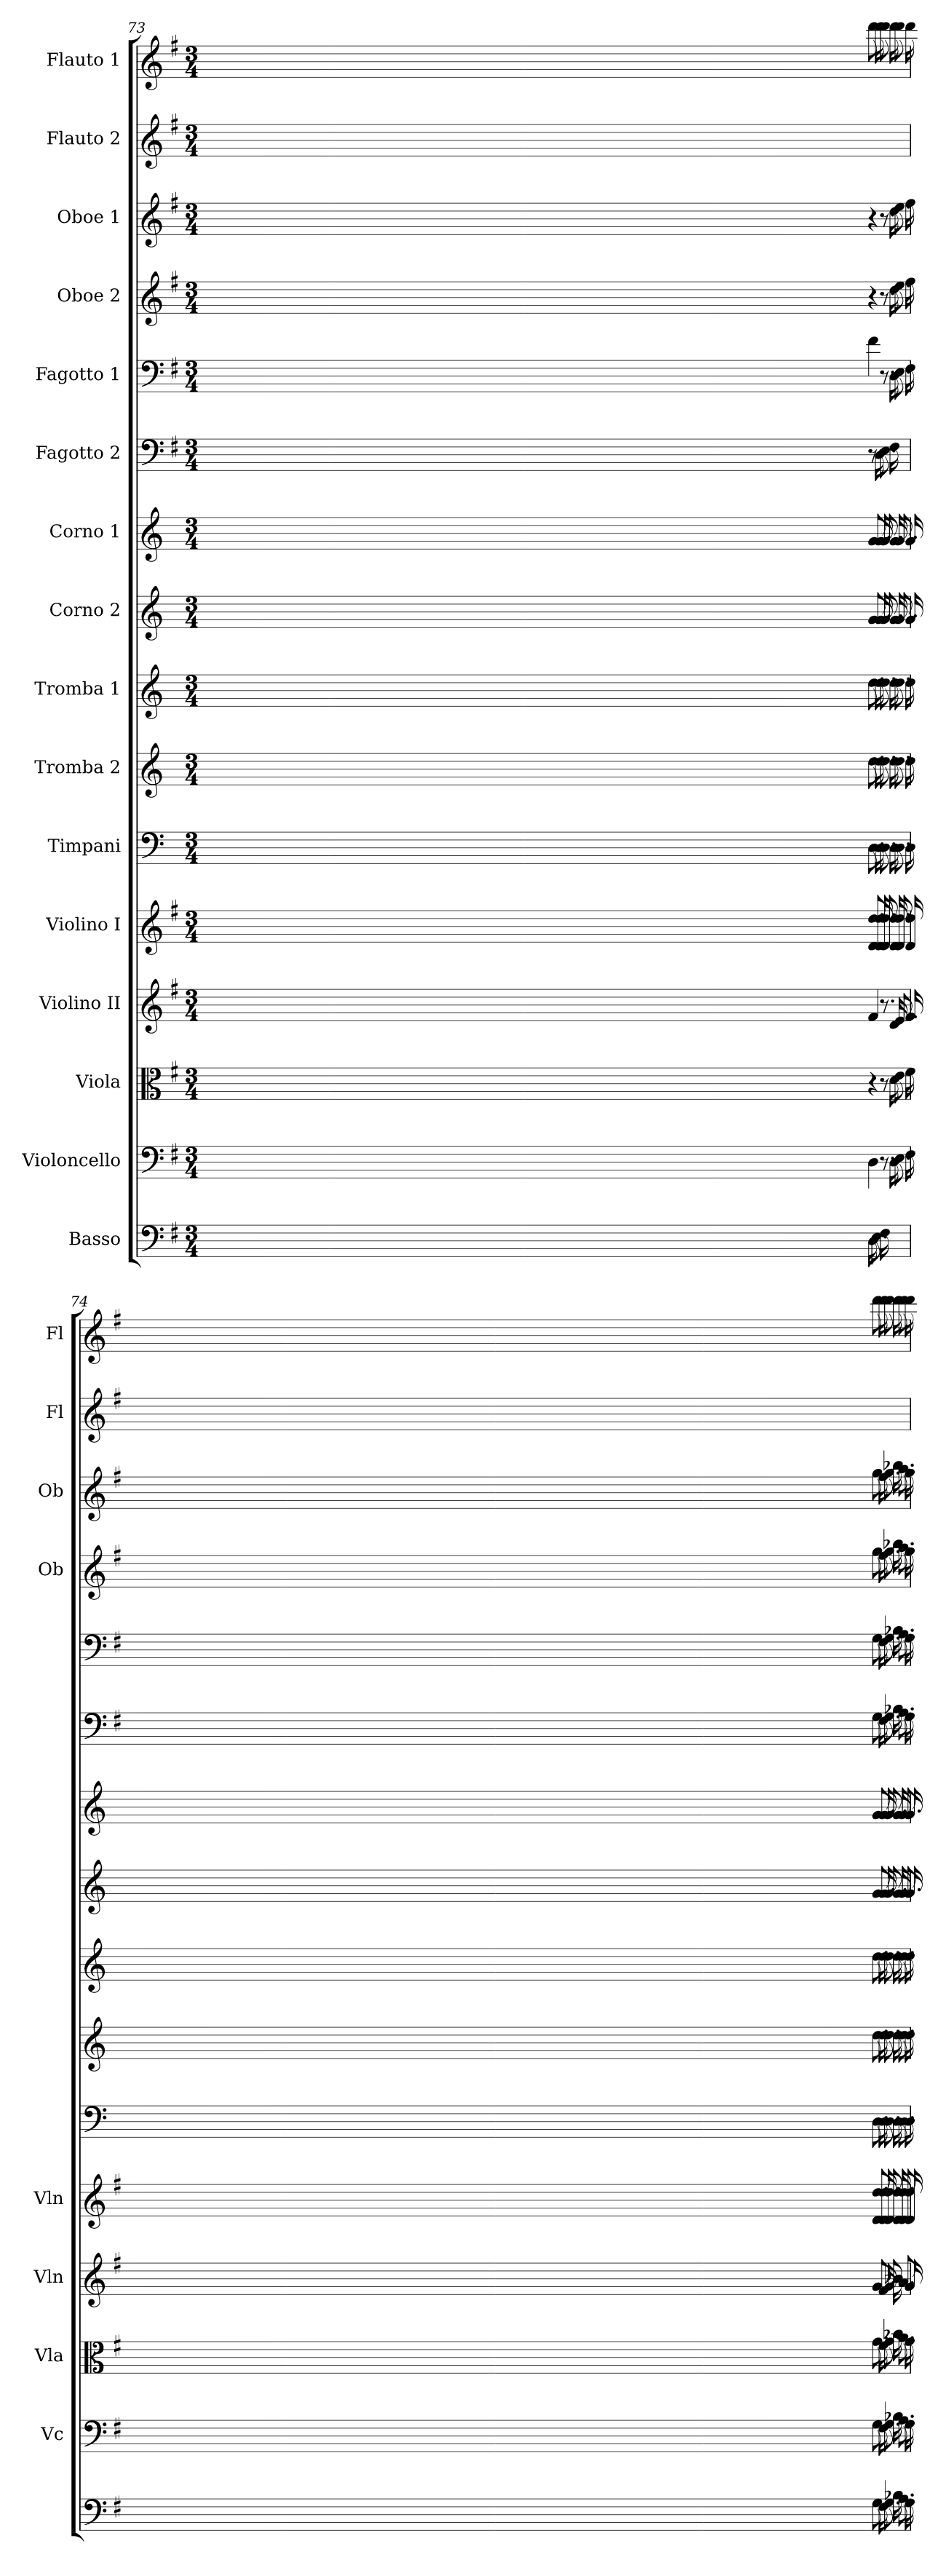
**kern	**kern	**kern	**kern	**kern	**kern	**kern	**kern	**kern	**kern	**kern	**kern	**kern	**kern	**kern	**kern
*part16	*part15	*part14	*part13	*part12	*part11	*part10	*part9	*part8	*part7	*part6	*part5	*part4	*part3	*part2	*part1
*staff16	*staff15	*staff14	*staff13	*staff12	*staff11	*staff10	*staff9	*staff8	*staff7	*staff6	*staff5	*staff4	*staff3	*staff2	*staff1
*I"Basso	*I"Violoncello	*I"Viola	*I"Violino II	*I"Violino I	*I"Timpani	*I"Tromba 2	*I"Tromba 1	*I"Corno 2	*I"Corno 1	*I"Fagotto 2	*I"Fagotto 1	*I"Oboe 2	*I"Oboe 1	*I"Flauto 2	*I"Flauto 1
*	*I'Vc	*I'Vla	*I'Vln	*I'Vln	*	*	*	*	*	*	*	*I'Ob	*I'Ob	*I'Fl	*I'Fl
*clefF4	*clefF4	*clefC3	*clefG2	*clefG2	*clefF4	*clefG2	*clefG2	*clefG2	*clefG2	*clefF4	*clefF4	*clefG2	*clefG2	*clefG2	*clefG2
*ITrd7c12	*	*	*	*	*	*ITrd1c2	*ITrd1c2	*ITrd3c5	*ITrd3c5	*	*	*	*	*	*
*k[f#]	*k[f#]	*k[f#]	*k[f#]	*k[f#]	*	*	*	*	*	*k[f#]	*k[f#]	*k[f#]	*k[f#]	*k[f#]	*k[f#]
*M3/4	*M3/4	*M3/4	*M3/4	*M3/4	*M3/4	*M3/4	*M3/4	*M3/4	*M3/4	*M3/4	*M3/4	*M3/4	*M3/4	*M3/4	*M3/4
=73	=73	=73	=73	=73	=73	=73	=73	=73	=73	=73	=73	=73	=73	=73	=73
1ryy	1ryy	1ryy	1ryy	1ryy	1ryy	1ryy	1ryy	1ryy	1ryy	1ryy	1ryy	1ryy	1ryy	1ryy	1ryy
1ryy	1ryy	1ryy	1ryy	1ryy	1ryy	1ryy	1ryy	1ryy	1ryy	1ryy	1ryy	1ryy	1ryy	1ryy	1ryy
1ryy	1ryy	1ryy	1ryy	1ryy	1ryy	1ryy	1ryy	1ryy	1ryy	1ryy	1ryy	1ryy	1ryy	1ryy	1ryy
1ryy	1ryy	1ryy	1ryy	1ryy	1ryy	1ryy	1ryy	1ryy	1ryy	1ryy	1ryy	1ryy	1ryy	1ryy	1ryy
1ryy	1ryy	1ryy	1ryy	1ryy	1ryy	1ryy	1ryy	1ryy	1ryy	1ryy	1ryy	1ryy	1ryy	1ryy	1ryy
1ryy	1ryy	1ryy	1ryy	1ryy	1ryy	1ryy	1ryy	1ryy	1ryy	1ryy	1ryy	1ryy	1ryy	1ryy	1ryy
1ryy	1ryy	1ryy	1ryy	1ryy	1ryy	1ryy	1ryy	1ryy	1ryy	1ryy	1ryy	1ryy	1ryy	1ryy	1ryy
1ryy	1ryy	1ryy	1ryy	1ryy	1ryy	1ryy	1ryy	1ryy	1ryy	1ryy	1ryy	1ryy	1ryy	1ryy	1ryy
1ryy	1ryy	1ryy	1ryy	1ryy	1ryy	1ryy	1ryy	1ryy	1ryy	1ryy	1ryy	1ryy	1ryy	1ryy	1ryy
1ryy	1ryy	1ryy	1ryy	1ryy	1ryy	1ryy	1ryy	1ryy	1ryy	1ryy	1ryy	1ryy	1ryy	1ryy	1ryy
1ryy	1ryy	1ryy	1ryy	1ryy	1ryy	1ryy	1ryy	1ryy	1ryy	1ryy	1ryy	1ryy	1ryy	1ryy	1ryy
1ryy	1ryy	1ryy	1ryy	1ryy	1ryy	1ryy	1ryy	1ryy	1ryy	1ryy	1ryy	1ryy	1ryy	1ryy	1ryy
1ryy	1ryy	1ryy	1ryy	1ryy	1ryy	1ryy	1ryy	1ryy	1ryy	1ryy	1ryy	1ryy	1ryy	1ryy	1ryy
1ryy	1ryy	1ryy	1ryy	1ryy	1ryy	1ryy	1ryy	1ryy	1ryy	1ryy	1ryy	1ryy	1ryy	1ryy	1ryy
1ryy	1ryy	1ryy	1ryy	1ryy	1ryy	1ryy	1ryy	1ryy	1ryy	1ryy	1ryy	1ryy	1ryy	1ryy	1ryy
1ryy	1ryy	1ryy	1ryy	1ryy	1ryy	1ryy	1ryy	1ryy	1ryy	1ryy	1ryy	1ryy	1ryy	1ryy	1ryy
1ryy	1ryy	1ryy	1ryy	1ryy	1ryy	1ryy	1ryy	1ryy	1ryy	1ryy	1ryy	1ryy	1ryy	1ryy	1ryy
1ryy	1ryy	1ryy	1ryy	1ryy	1ryy	1ryy	1ryy	1ryy	1ryy	1ryy	1ryy	1ryy	1ryy	1ryy	1ryy
1ryy	1ryy	1ryy	1ryy	1ryy	1ryy	1ryy	1ryy	1ryy	1ryy	1ryy	1ryy	1ryy	1ryy	1ryy	1ryy
1ryy	1ryy	1ryy	1ryy	1ryy	1ryy	1ryy	1ryy	1ryy	1ryy	1ryy	1ryy	1ryy	1ryy	1ryy	1ryy
1ryy	1ryy	1ryy	1ryy	1ryy	1ryy	1ryy	1ryy	1ryy	1ryy	1ryy	1ryy	1ryy	1ryy	1ryy	1ryy
1ryy	1ryy	1ryy	1ryy	1ryy	1ryy	1ryy	1ryy	1ryy	1ryy	1ryy	1ryy	1ryy	1ryy	1ryy	1ryy
1ryy	1ryy	1ryy	1ryy	1ryy	1ryy	1ryy	1ryy	1ryy	1ryy	1ryy	1ryy	1ryy	1ryy	1ryy	1ryy
1ryy	1ryy	1ryy	1ryy	1ryy	1ryy	1ryy	1ryy	1ryy	1ryy	1ryy	1ryy	1ryy	1ryy	1ryy	1ryy
1ryy	1ryy	1ryy	1ryy	1ryy	1ryy	1ryy	1ryy	1ryy	1ryy	1ryy	1ryy	1ryy	1ryy	1ryy	1ryy
1ryy	1ryy	1ryy	1ryy	1ryy	1ryy	1ryy	1ryy	1ryy	1ryy	1ryy	1ryy	1ryy	1ryy	1ryy	1ryy
1ryy	1ryy	1ryy	1ryy	1ryy	1ryy	1ryy	1ryy	1ryy	1ryy	1ryy	1ryy	1ryy	1ryy	1ryy	1ryy
1ryy	1ryy	1ryy	1ryy	1ryy	1ryy	1ryy	1ryy	1ryy	1ryy	1ryy	1ryy	1ryy	1ryy	1ryy	1ryy
1ryy	1ryy	1ryy	1ryy	1ryy	1ryy	1ryy	1ryy	1ryy	1ryy	1ryy	1ryy	1ryy	1ryy	1ryy	1ryy
1ryy	1ryy	1ryy	1ryy	1ryy	1ryy	1ryy	1ryy	1ryy	1ryy	1ryy	1ryy	1ryy	1ryy	1ryy	1ryy
1ryy	1ryy	1ryy	1ryy	1ryy	1ryy	1ryy	1ryy	1ryy	1ryy	1ryy	1ryy	1ryy	1ryy	1ryy	1ryy
1ryy	1ryy	1ryy	1ryy	1ryy	1ryy	1ryy	1ryy	1ryy	1ryy	1ryy	1ryy	1ryy	1ryy	1ryy	1ryy
1ryy	1ryy	1ryy	1ryy	1ryy	1ryy	1ryy	1ryy	1ryy	1ryy	1ryy	1ryy	1ryy	1ryy	1ryy	1ryy
1ryy	1ryy	1ryy	1ryy	1ryy	1ryy	1ryy	1ryy	1ryy	1ryy	1ryy	1ryy	1ryy	1ryy	1ryy	1ryy
1ryy	1ryy	1ryy	1ryy	1ryy	1ryy	1ryy	1ryy	1ryy	1ryy	1ryy	1ryy	1ryy	1ryy	1ryy	1ryy
1ryy	1ryy	1ryy	1ryy	1ryy	1ryy	1ryy	1ryy	1ryy	1ryy	1ryy	1ryy	1ryy	1ryy	1ryy	1ryy
1ryy	1ryy	1ryy	1ryy	1ryy	1ryy	1ryy	1ryy	1ryy	1ryy	1ryy	1ryy	1ryy	1ryy	1ryy	1ryy
1ryy	1ryy	1ryy	1ryy	1ryy	1ryy	1ryy	1ryy	1ryy	1ryy	1ryy	1ryy	1ryy	1ryy	1ryy	1ryy
1ryy	1ryy	1ryy	1ryy	1ryy	1ryy	1ryy	1ryy	1ryy	1ryy	1ryy	1ryy	1ryy	1ryy	1ryy	1ryy
1ryy	1ryy	1ryy	1ryy	1ryy	1ryy	1ryy	1ryy	1ryy	1ryy	1ryy	1ryy	1ryy	1ryy	1ryy	1ryy
1ryy	1ryy	1ryy	1ryy	1ryy	1ryy	1ryy	1ryy	1ryy	1ryy	1ryy	1ryy	1ryy	1ryy	1ryy	1ryy
1ryy	1ryy	1ryy	1ryy	1ryy	1ryy	1ryy	1ryy	1ryy	1ryy	1ryy	1ryy	1ryy	1ryy	1ryy	1ryy
1ryy	1ryy	1ryy	1ryy	1ryy	1ryy	1ryy	1ryy	1ryy	1ryy	1ryy	1ryy	1ryy	1ryy	1ryy	1ryy
1ryy	1ryy	1ryy	1ryy	1ryy	1ryy	1ryy	1ryy	1ryy	1ryy	1ryy	1ryy	1ryy	1ryy	1ryy	1ryy
1ryy	1ryy	1ryy	1ryy	1ryy	1ryy	1ryy	1ryy	1ryy	1ryy	1ryy	1ryy	1ryy	1ryy	1ryy	1ryy
1ryy	1ryy	1ryy	1ryy	1ryy	1ryy	1ryy	1ryy	1ryy	1ryy	1ryy	1ryy	1ryy	1ryy	1ryy	1ryy
1ryy	1ryy	1ryy	1ryy	1ryy	1ryy	1ryy	1ryy	1ryy	1ryy	1ryy	1ryy	1ryy	1ryy	1ryy	1ryy
1ryy	1ryy	1ryy	1ryy	1ryy	1ryy	1ryy	1ryy	1ryy	1ryy	1ryy	1ryy	1ryy	1ryy	1ryy	1ryy
1ryy	1ryy	1ryy	1ryy	1ryy	1ryy	1ryy	1ryy	1ryy	1ryy	1ryy	1ryy	1ryy	1ryy	1ryy	1ryy
1ryy	1ryy	1ryy	1ryy	1ryy	1ryy	1ryy	1ryy	1ryy	1ryy	1ryy	1ryy	1ryy	1ryy	1ryy	1ryy
1ryy	1ryy	1ryy	1ryy	1ryy	1ryy	1ryy	1ryy	1ryy	1ryy	1ryy	1ryy	1ryy	1ryy	1ryy	1ryy
2ryy	2ryy	2ryy	2ryy	2ryy	2ryy	2ryy	2ryy	2ryy	2ryy	2ryy	2ryy	2ryy	2ryy	2ryy	2ryy
4ryy	4ryy	4ryy	4ryy	4ryy	4ryy	4ryy	4ryy	4ryy	4ryy	4ryy	4ryy	4ryy	4ryy	4ryy	4ryy
16ryy	16ryy	16ryy	16ryy	16ryy	16ryy	16ryy	16ryy	16ryy	16ryy	16ryy	16ryy	16ryy	16ryy	16ryy	16ryy
16DD	4D	4r	4f#	8.d 8.dd	8.D	8.cc	8.cc	8.d	8.d	8.r	4f#	4r	4r	2.ryy	8.ddd
8.EE	.	.	.	.	.	.	.	.	.	.	.	.	.	.	.
.	.	.	.	16d 16dd	16D	16cc	16cc	16d	16d	16D	.	.	.	.	16ddd
16FF#	8.r	8.r	8.r	8.d 8.dd	8.D	8.cc	8.cc	8.d	8.d	8.E	8.r	8.r	8.r	.	8.ddd
48ryy	.	.	.	.	.	.	.	.	.	.	.	.	.	.	.
48ryy	.	.	.	.	.	.	.	.	.	.	.	.	.	.	.
48ryy	.	.	.	.	.	.	.	.	.	.	.	.	.	.	.
48ryy	.	.	.	.	.	.	.	.	.	.	.	.	.	.	.
48ryy	.	.	.	.	.	.	.	.	.	.	.	.	.	.	.
48ryy	.	.	.	.	.	.	.	.	.	.	.	.	.	.	.
48ryy	16D	16d	16d	16d 16dd	16D	16cc	16cc	16d	16d	16F#	16D	16dd	16dd	.	16ddd
48ryy	.	.	.	.	.	.	.	.	.	.	.	.	.	.	.
48ryy	.	.	.	.	.	.	.	.	.	.	.	.	.	.	.
48ryy	8.E	8.e	8.e	8.d 8.dd	8.D	8.cc	8.cc	8.d	8.d	48ryy	8.E	8.ee	8.ee	.	8.ddd
48ryy	.	.	.	.	.	.	.	.	.	48ryy	.	.	.	.	.
48ryy	.	.	.	.	.	.	.	.	.	48ryy	.	.	.	.	.
48ryy	.	.	.	.	.	.	.	.	.	48ryy	.	.	.	.	.
48ryy	.	.	.	.	.	.	.	.	.	48ryy	.	.	.	.	.
48ryy	.	.	.	.	.	.	.	.	.	48ryy	.	.	.	.	.
48ryy	.	.	.	.	.	.	.	.	.	48ryy	.	.	.	.	.
48ryy	.	.	.	.	.	.	.	.	.	48ryy	.	.	.	.	.
48ryy	.	.	.	.	.	.	.	.	.	48ryy	.	.	.	.	.
48ryy	16F#	16f#	16f#	16d 16dd	16D	16cc	16cc	16d	16d	48ryy	16F#	16ff#	16ff#	.	16ddd
48ryy	.	.	.	.	.	.	.	.	.	48ryy	.	.	.	.	.
48ryy	.	.	.	.	.	.	.	.	.	48ryy	.	.	.	.	.
=74	=74	=74	=74	=74	=74	=74	=74	=74	=74	=74	=74	=74	=74	=74	=74
1ryy	1ryy	1ryy	1ryy	1ryy	1ryy	1ryy	1ryy	1ryy	1ryy	1ryy	1ryy	1ryy	1ryy	1ryy	1ryy
1ryy	1ryy	1ryy	1ryy	1ryy	1ryy	1ryy	1ryy	1ryy	1ryy	1ryy	1ryy	1ryy	1ryy	1ryy	1ryy
1ryy	1ryy	1ryy	1ryy	1ryy	1ryy	1ryy	1ryy	1ryy	1ryy	1ryy	1ryy	1ryy	1ryy	1ryy	1ryy
1ryy	1ryy	1ryy	1ryy	1ryy	1ryy	1ryy	1ryy	1ryy	1ryy	1ryy	1ryy	1ryy	1ryy	1ryy	1ryy
1ryy	1ryy	1ryy	1ryy	1ryy	1ryy	1ryy	1ryy	1ryy	1ryy	1ryy	1ryy	1ryy	1ryy	1ryy	1ryy
1ryy	1ryy	1ryy	1ryy	1ryy	1ryy	1ryy	1ryy	1ryy	1ryy	1ryy	1ryy	1ryy	1ryy	1ryy	1ryy
1ryy	1ryy	1ryy	1ryy	1ryy	1ryy	1ryy	1ryy	1ryy	1ryy	1ryy	1ryy	1ryy	1ryy	1ryy	1ryy
1ryy	1ryy	1ryy	1ryy	1ryy	1ryy	1ryy	1ryy	1ryy	1ryy	1ryy	1ryy	1ryy	1ryy	1ryy	1ryy
1ryy	1ryy	1ryy	1ryy	1ryy	1ryy	1ryy	1ryy	1ryy	1ryy	1ryy	1ryy	1ryy	1ryy	1ryy	1ryy
1ryy	1ryy	1ryy	1ryy	1ryy	1ryy	1ryy	1ryy	1ryy	1ryy	1ryy	1ryy	1ryy	1ryy	1ryy	1ryy
1ryy	1ryy	1ryy	1ryy	1ryy	1ryy	1ryy	1ryy	1ryy	1ryy	1ryy	1ryy	1ryy	1ryy	1ryy	1ryy
1ryy	1ryy	1ryy	1ryy	1ryy	1ryy	1ryy	1ryy	1ryy	1ryy	1ryy	1ryy	1ryy	1ryy	1ryy	1ryy
1ryy	1ryy	1ryy	1ryy	1ryy	1ryy	1ryy	1ryy	1ryy	1ryy	1ryy	1ryy	1ryy	1ryy	1ryy	1ryy
1ryy	1ryy	1ryy	1ryy	1ryy	1ryy	1ryy	1ryy	1ryy	1ryy	1ryy	1ryy	1ryy	1ryy	1ryy	1ryy
1ryy	1ryy	1ryy	1ryy	1ryy	1ryy	1ryy	1ryy	1ryy	1ryy	1ryy	1ryy	1ryy	1ryy	1ryy	1ryy
1ryy	1ryy	1ryy	1ryy	1ryy	1ryy	1ryy	1ryy	1ryy	1ryy	1ryy	1ryy	1ryy	1ryy	1ryy	1ryy
1ryy	1ryy	1ryy	1ryy	1ryy	1ryy	1ryy	1ryy	1ryy	1ryy	1ryy	1ryy	1ryy	1ryy	1ryy	1ryy
1ryy	1ryy	1ryy	1ryy	1ryy	1ryy	1ryy	1ryy	1ryy	1ryy	1ryy	1ryy	1ryy	1ryy	1ryy	1ryy
1ryy	1ryy	1ryy	1ryy	1ryy	1ryy	1ryy	1ryy	1ryy	1ryy	1ryy	1ryy	1ryy	1ryy	1ryy	1ryy
1ryy	1ryy	1ryy	1ryy	1ryy	1ryy	1ryy	1ryy	1ryy	1ryy	1ryy	1ryy	1ryy	1ryy	1ryy	1ryy
1ryy	1ryy	1ryy	1ryy	1ryy	1ryy	1ryy	1ryy	1ryy	1ryy	1ryy	1ryy	1ryy	1ryy	1ryy	1ryy
1ryy	1ryy	1ryy	1ryy	1ryy	1ryy	1ryy	1ryy	1ryy	1ryy	1ryy	1ryy	1ryy	1ryy	1ryy	1ryy
1ryy	1ryy	1ryy	1ryy	1ryy	1ryy	1ryy	1ryy	1ryy	1ryy	1ryy	1ryy	1ryy	1ryy	1ryy	1ryy
1ryy	1ryy	1ryy	1ryy	1ryy	1ryy	1ryy	1ryy	1ryy	1ryy	1ryy	1ryy	1ryy	1ryy	1ryy	1ryy
1ryy	1ryy	1ryy	1ryy	1ryy	1ryy	1ryy	1ryy	1ryy	1ryy	1ryy	1ryy	1ryy	1ryy	1ryy	1ryy
1ryy	1ryy	1ryy	1ryy	1ryy	1ryy	1ryy	1ryy	1ryy	1ryy	1ryy	1ryy	1ryy	1ryy	1ryy	1ryy
1ryy	1ryy	1ryy	1ryy	1ryy	1ryy	1ryy	1ryy	1ryy	1ryy	1ryy	1ryy	1ryy	1ryy	1ryy	1ryy
1ryy	1ryy	1ryy	1ryy	1ryy	1ryy	1ryy	1ryy	1ryy	1ryy	1ryy	1ryy	1ryy	1ryy	1ryy	1ryy
1ryy	1ryy	1ryy	1ryy	1ryy	1ryy	1ryy	1ryy	1ryy	1ryy	1ryy	1ryy	1ryy	1ryy	1ryy	1ryy
1ryy	1ryy	1ryy	1ryy	1ryy	1ryy	1ryy	1ryy	1ryy	1ryy	1ryy	1ryy	1ryy	1ryy	1ryy	1ryy
1ryy	1ryy	1ryy	1ryy	1ryy	1ryy	1ryy	1ryy	1ryy	1ryy	1ryy	1ryy	1ryy	1ryy	1ryy	1ryy
1ryy	1ryy	1ryy	1ryy	1ryy	1ryy	1ryy	1ryy	1ryy	1ryy	1ryy	1ryy	1ryy	1ryy	1ryy	1ryy
1ryy	1ryy	1ryy	1ryy	1ryy	1ryy	1ryy	1ryy	1ryy	1ryy	1ryy	1ryy	1ryy	1ryy	1ryy	1ryy
1ryy	1ryy	1ryy	1ryy	1ryy	1ryy	1ryy	1ryy	1ryy	1ryy	1ryy	1ryy	1ryy	1ryy	1ryy	1ryy
1ryy	1ryy	1ryy	1ryy	1ryy	1ryy	1ryy	1ryy	1ryy	1ryy	1ryy	1ryy	1ryy	1ryy	1ryy	1ryy
1ryy	1ryy	1ryy	1ryy	1ryy	1ryy	1ryy	1ryy	1ryy	1ryy	1ryy	1ryy	1ryy	1ryy	1ryy	1ryy
1ryy	1ryy	1ryy	1ryy	1ryy	1ryy	1ryy	1ryy	1ryy	1ryy	1ryy	1ryy	1ryy	1ryy	1ryy	1ryy
1ryy	1ryy	1ryy	1ryy	1ryy	1ryy	1ryy	1ryy	1ryy	1ryy	1ryy	1ryy	1ryy	1ryy	1ryy	1ryy
1ryy	1ryy	1ryy	1ryy	1ryy	1ryy	1ryy	1ryy	1ryy	1ryy	1ryy	1ryy	1ryy	1ryy	1ryy	1ryy
1ryy	1ryy	1ryy	1ryy	1ryy	1ryy	1ryy	1ryy	1ryy	1ryy	1ryy	1ryy	1ryy	1ryy	1ryy	1ryy
1ryy	1ryy	1ryy	1ryy	1ryy	1ryy	1ryy	1ryy	1ryy	1ryy	1ryy	1ryy	1ryy	1ryy	1ryy	1ryy
1ryy	1ryy	1ryy	1ryy	1ryy	1ryy	1ryy	1ryy	1ryy	1ryy	1ryy	1ryy	1ryy	1ryy	1ryy	1ryy
1ryy	1ryy	1ryy	1ryy	1ryy	1ryy	1ryy	1ryy	1ryy	1ryy	1ryy	1ryy	1ryy	1ryy	1ryy	1ryy
1ryy	1ryy	1ryy	1ryy	1ryy	1ryy	1ryy	1ryy	1ryy	1ryy	1ryy	1ryy	1ryy	1ryy	1ryy	1ryy
1ryy	1ryy	1ryy	1ryy	1ryy	1ryy	1ryy	1ryy	1ryy	1ryy	1ryy	1ryy	1ryy	1ryy	1ryy	1ryy
1ryy	1ryy	1ryy	1ryy	1ryy	1ryy	1ryy	1ryy	1ryy	1ryy	1ryy	1ryy	1ryy	1ryy	1ryy	1ryy
1ryy	1ryy	1ryy	1ryy	1ryy	1ryy	1ryy	1ryy	1ryy	1ryy	1ryy	1ryy	1ryy	1ryy	1ryy	1ryy
1ryy	1ryy	1ryy	1ryy	1ryy	1ryy	1ryy	1ryy	1ryy	1ryy	1ryy	1ryy	1ryy	1ryy	1ryy	1ryy
1ryy	1ryy	1ryy	1ryy	1ryy	1ryy	1ryy	1ryy	1ryy	1ryy	1ryy	1ryy	1ryy	1ryy	1ryy	1ryy
1ryy	1ryy	1ryy	1ryy	1ryy	1ryy	1ryy	1ryy	1ryy	1ryy	1ryy	1ryy	1ryy	1ryy	1ryy	1ryy
1ryy	1ryy	1ryy	1ryy	1ryy	1ryy	1ryy	1ryy	1ryy	1ryy	1ryy	1ryy	1ryy	1ryy	1ryy	1ryy
1ryy	1ryy	1ryy	1ryy	1ryy	1ryy	1ryy	1ryy	1ryy	1ryy	1ryy	1ryy	1ryy	1ryy	1ryy	1ryy
2ryy	2ryy	2ryy	2ryy	2ryy	2ryy	2ryy	2ryy	2ryy	2ryy	2ryy	2ryy	2ryy	2ryy	2ryy	2ryy
16ryy	16ryy	16ryy	16ryy	16ryy	16ryy	16ryy	16ryy	16ryy	16ryy	16ryy	16ryy	16ryy	16ryy	16ryy	16ryy
8.GG	8.G	8.g	8.g	8.d 8.dd	8.D	8.cc	8.cc	8.d	8.d	8.G	8.G	8.gg	8.gg	2.ryy	8.ddd
16FF#	16F#	16f#	16f#	16d 16dd	16D	16cc	16cc	16d	16d	16F#	16F#	16ff#	16ff#	.	16ddd
8.GG	8.G	8.g	8.g	8.d 8.dd	8.D	8.cc	8.cc	8.d	8.d	8.G	8.G	8.gg	8.gg	.	8.ddd
16BB-X	16B-X	16b-X	16b-X	16d 16dd	16D	16cc	16cc	16d	16d	16B-X	16B-X	16bb-X	16bb-X	.	16ddd
8.AA	8.A	8.a	8.a	8.d 8.dd	8.D	8.cc	8.cc	8.d	8.d	8.A	8.A	8.aa	8.aa	.	8.ddd
16GG	16G	16g	16g	16d 16dd	16D	16cc	16cc	16d	16d	16G	16G	16gg	16gg	.	16ddd
=	=	=	=	=	=	=	=	=	=	=	=	=	=	=	=
*-	*-	*-	*-	*-	*-	*-	*-	*-	*-	*-	*-	*-	*-	*-	*-
